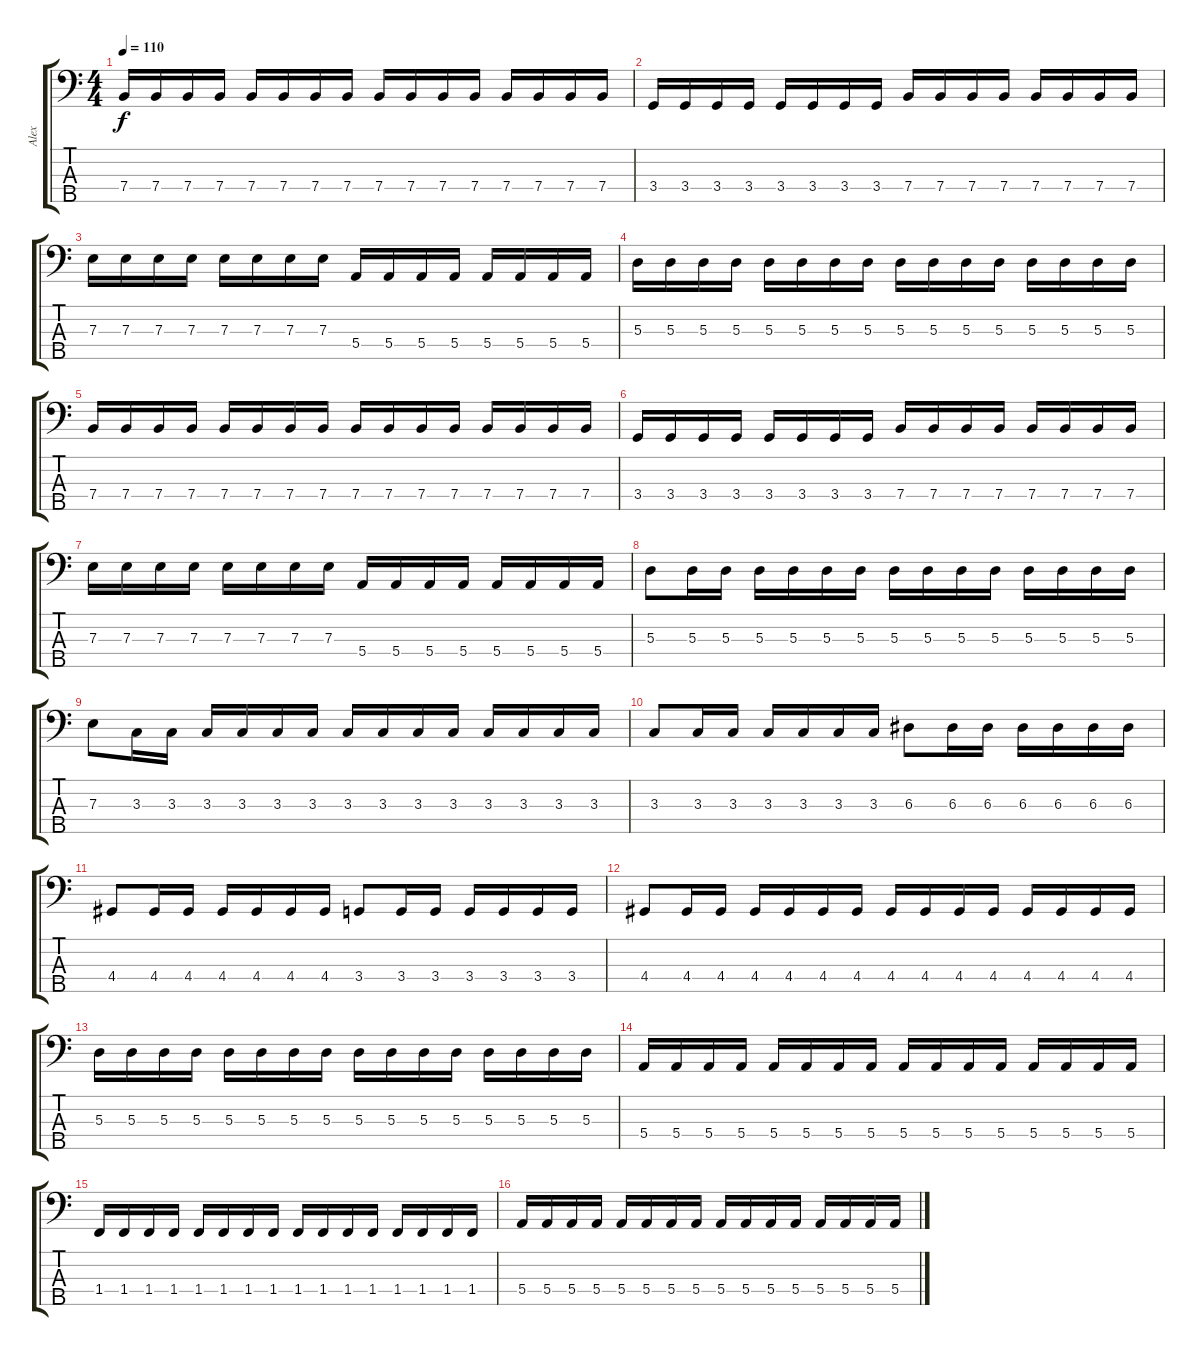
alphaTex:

\track ("Alex" "Alex") {instrument electricbassfinger}
\staff {score tabs}
\tuning (G2 D2 A1 E1 B0) {hide}
\ts (4 4)
\tempo 110
\clef f4
\ks c
7.4.16{dy f} 7.4.16 7.4.16 7.4.16 7.4.16 7.4.16 7.4.16 7.4.16 7.4.16 7.4.16 7.4.16 7.4.16 7.4.16 7.4.16 7.4.16 7.4.16 |
3.4.16 3.4.16 3.4.16 3.4.16 3.4.16 3.4.16 3.4.16 3.4.16 7.4.16 7.4.16 7.4.16 7.4.16 7.4.16 7.4.16 7.4.16 7.4.16 |
7.3.16 7.3.16 7.3.16 7.3.16 7.3.16 7.3.16 7.3.16 7.3.16 5.4.16 5.4.16 5.4.16 5.4.16 5.4.16 5.4.16 5.4.16 5.4.16 |
5.3.16 5.3.16 5.3.16 5.3.16 5.3.16 5.3.16 5.3.16 5.3.16 5.3.16 5.3.16 5.3.16 5.3.16 5.3.16 5.3.16 5.3.16 5.3.16 |
7.4.16 7.4.16 7.4.16 7.4.16 7.4.16 7.4.16 7.4.16 7.4.16 7.4.16 7.4.16 7.4.16 7.4.16 7.4.16 7.4.16 7.4.16 7.4.16 |
3.4.16 3.4.16 3.4.16 3.4.16 3.4.16 3.4.16 3.4.16 3.4.16 7.4.16 7.4.16 7.4.16 7.4.16 7.4.16 7.4.16 7.4.16 7.4.16 |
7.3.16 7.3.16 7.3.16 7.3.16 7.3.16 7.3.16 7.3.16 7.3.16 5.4.16 5.4.16 5.4.16 5.4.16 5.4.16 5.4.16 5.4.16 5.4.16 |
5.3.8 5.3.16 5.3.16 5.3.16 5.3.16 5.3.16 5.3.16 5.3.16 5.3.16 5.3.16 5.3.16 5.3.16 5.3.16 5.3.16 5.3.16 |
7.3.8 3.3.16 3.3.16 3.3.16 3.3.16 3.3.16 3.3.16 3.3.16 3.3.16 3.3.16 3.3.16 3.3.16 3.3.16 3.3.16 3.3.16 |
3.3.8 3.3.16 3.3.16 3.3.16 3.3.16 3.3.16 3.3.16 6.3.8 6.3.16 6.3.16 6.3.16 6.3.16 6.3.16 6.3.16 |
4.4.8 4.4.16 4.4.16 4.4.16 4.4.16 4.4.16 4.4.16 3.4.8 3.4.16 3.4.16 3.4.16 3.4.16 3.4.16 3.4.16 |
4.4.8 4.4.16 4.4.16 4.4.16 4.4.16 4.4.16 4.4.16 4.4.16 4.4.16 4.4.16 4.4.16 4.4.16 4.4.16 4.4.16 4.4.16 |
5.3.16 5.3.16 5.3.16 5.3.16 5.3.16 5.3.16 5.3.16 5.3.16 5.3.16 5.3.16 5.3.16 5.3.16 5.3.16 5.3.16 5.3.16 5.3.16 |
5.4.16 5.4.16 5.4.16 5.4.16 5.4.16 5.4.16 5.4.16 5.4.16 5.4.16 5.4.16 5.4.16 5.4.16 5.4.16 5.4.16 5.4.16 5.4.16 |
1.4.16 1.4.16 1.4.16 1.4.16 1.4.16 1.4.16 1.4.16 1.4.16 1.4.16 1.4.16 1.4.16 1.4.16 1.4.16 1.4.16 1.4.16 1.4.16 |
5.4.16 5.4.16 5.4.16 5.4.16 5.4.16 5.4.16 5.4.16 5.4.16 5.4.16 5.4.16 5.4.16 5.4.16 5.4.16 5.4.16 5.4.16 5.4.16
